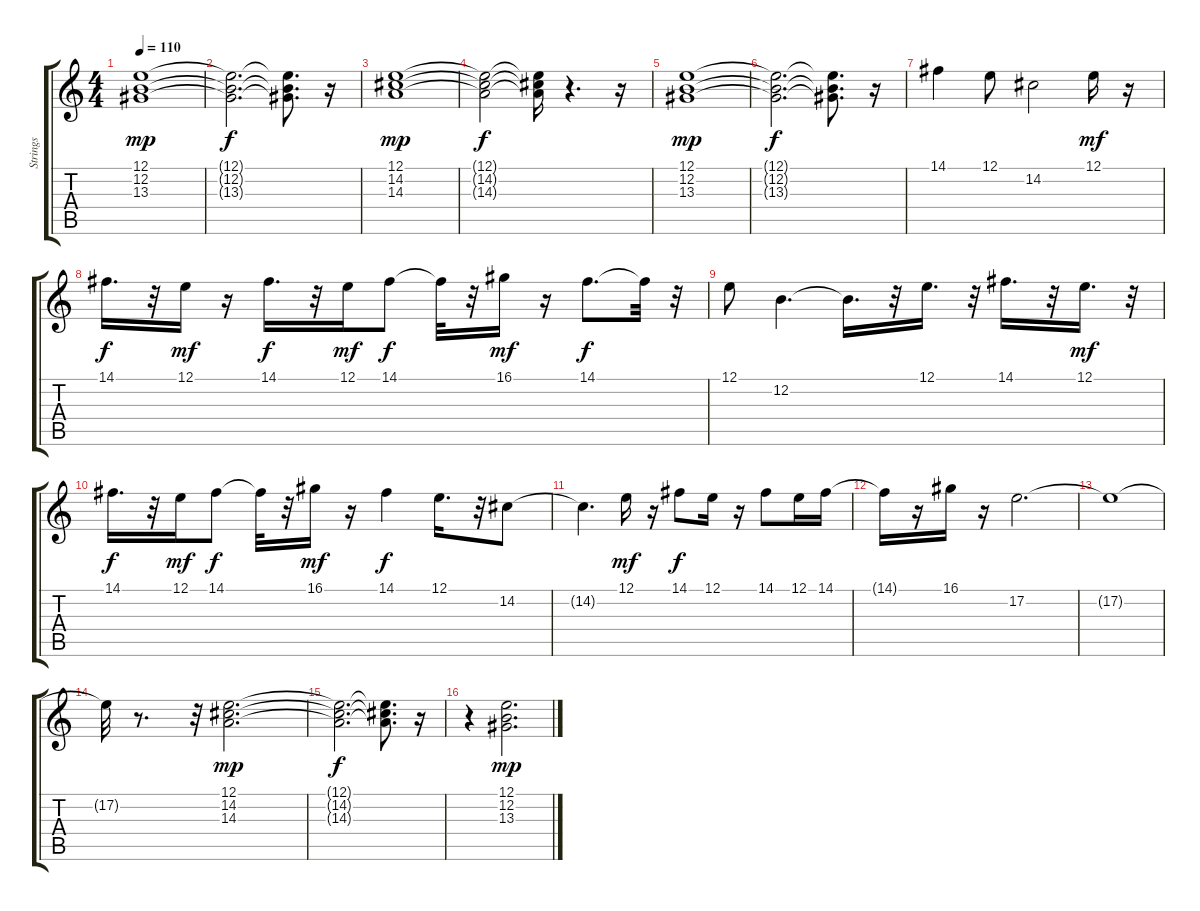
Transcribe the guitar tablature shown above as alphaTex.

\track ("Strings" "Strings") {instrument stringensemble1}
\staff {score tabs}
\tuning (E4 B3 G3 D3 A2 E2) {hide}
\ts (4 4)
\tempo 110
\clef g2
\ks c
(12.1 12.2 13.3).1{dy mp} |
(12.1{t} 12.2{t} 13.3{t}).2{d dy f} (12.1{t} 12.2{t} 13.3{t}).8{d} r.16 |
(12.1 14.2 14.3).1{dy mp} |
(12.1{t} 14.2{t} 14.3{t}).2{dy f} (12.1{t} 14.2{t} 14.3{t}).16 r.4{d} r.16 |
(12.1 12.2 13.3).1{dy mp} |
(12.1{t} 12.2{t} 13.3{t}).2{d dy f} (12.1{t} 12.2{t} 13.3{t}).8{d} r.16 |
14.1.4 12.1.8 14.2.2 12.1.16{dy mf} r.16 |
14.1.16{d dy f} r.32 12.1.16{dy mf} r.16 14.1.16{d dy f} r.32 12.1.16{dy mf} 14.1.8{dy f} 14.1{t}.32 r.32 16.1.16{dy mf} r.16 14.1.8{d dy f} 14.1{t}.32 r.32 |
12.1.8 12.2.4{d} 12.2{t}.16{d} r.32 12.1.16{d} r.32 14.1.16{d} r.32 12.1.16{d dy mf} r.32 |
14.1.16{d dy f} r.32 12.1.16{dy mf} 14.1.8{dy f} 14.1{t}.32 r.32 16.1.16{dy mf} r.16 14.1.4{dy f} 12.1.16{d} r.32 14.2.8 |
14.2{t}.4{d} 12.1.16{dy mf} r.16 14.1.8{dy f} 12.1.16 r.16 14.1.8 12.1.16 14.1.16 |
14.1{t}.16 r.16 16.1.16 r.16 17.2.2{d} |
17.2{t}.1 |
17.2{t}.32 r.8{d} r.32 (12.1 14.2 14.3).2{d dy mp} |
(12.1{t} 14.2{t} 14.3{t}).2{d dy f} (12.1{t} 14.2{t} 14.3{t}).8{d} r.16 |
r.4 (12.1 12.2 13.3).2{d dy mp}
